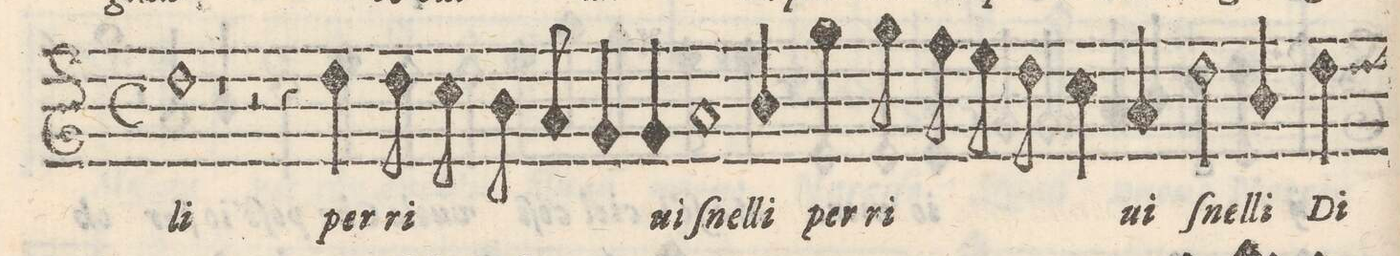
**kern	**text
*I"CANTO	*
*clefG2	*
*k[]	*
*met(O3) 	*
*M3/2	*
*M4/4	*
*met(C)	*
1dd	-li
=12-	=12-
1r	.
=13-	=13-
2r	.
4r	.
4dd\	per
=14-	=14-
8dd\	ri-
8cc\	.
8b\	.
8a/	.
4g/	.
4g/	-vi
=15-	=15-
1a	ſnel-
=16-	=16-
4b/	-li
4gg\	per
8gg\	ri-
8ff\	.
8ee\	.
8dd\	.
=17-	=17-
4cc\	.
4a/	-vi
2dd\	ſnel-
=18-	=18-
4b/	-li
4dd\	Di
*-	*-
